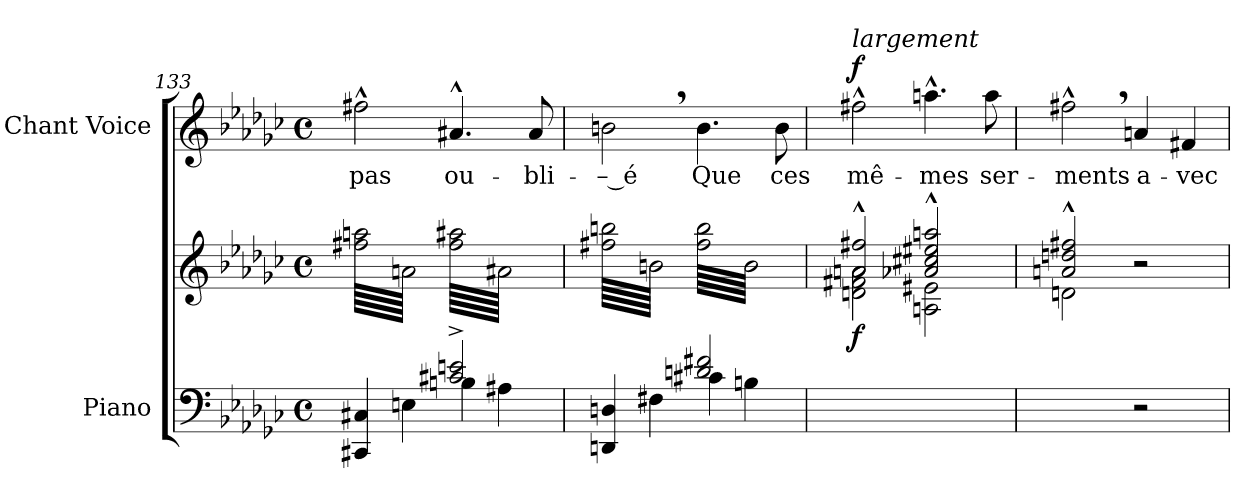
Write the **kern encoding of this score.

**kern	**kern	**dynam	**kern	**text	**dynam
*part2	*part2	*part2	*part1	*part1	*part1
*staff3	*staff2	*staff2/3	*staff1	*staff1	*staff1
*I"Piano	*	*	*I"Chant Voice	*	*
*I'Pno	*	*	*	*	*
*clefF4	*clefG2	*	*clefG2	*	*
*k[b-e-a-d-g-c-]	*k[b-e-a-d-g-c-]	*	*k[b-e-a-d-g-c-]	*	*
*M4/4	*M4/4	*	*M4/4	*	*
*met(c)	*met(c)	*	*met(c)	*	*
=133	=133	=133	=133	=133	=133
*^	*	*	*	*	*
!	!	!LO:TX:b:i:t=cresc.	!	!	!	!
*	*	*tremolo	*	*	*	*
4CC#X/ 4C#X/	2ryy	64ff#X\ 64aan\LLLL	.	2ff#X^^\	pas	.
.	.	64an\	.	.	.	.
.	.	64ff#X\ 64aan\	.	.	.	.
.	.	64an\	.	.	.	.
.	.	64ff#X\ 64aan\	.	.	.	.
.	.	64an\	.	.	.	.
.	.	64ff#X\ 64aan\	.	.	.	.
.	.	64an\	.	.	.	.
.	.	64ff#X\ 64aan\	.	.	.	.
.	.	64an\	.	.	.	.
.	.	64ff#X\ 64aan\	.	.	.	.
.	.	64an\	.	.	.	.
.	.	64ff#X\ 64aan\	.	.	.	.
.	.	64an\	.	.	.	.
.	.	64ff#X\ 64aan\	.	.	.	.
.	.	64an\	.	.	.	.
4En\	.	64ff#X\ 64aan\	.	.	.	.
.	.	64an\	.	.	.	.
.	.	64ff#X\ 64aan\	.	.	.	.
.	.	64an\	.	.	.	.
.	.	64ff#X\ 64aan\	.	.	.	.
.	.	64an\	.	.	.	.
.	.	64ff#X\ 64aan\	.	.	.	.
.	.	64an\	.	.	.	.
.	.	64ff#X\ 64aan\	.	.	.	.
.	.	64an\	.	.	.	.
.	.	64ff#X\ 64aan\	.	.	.	.
.	.	64an\	.	.	.	.
.	.	64ff#X\ 64aan\	.	.	.	.
.	.	64an\	.	.	.	.
.	.	64ff#X\ 64aan\	.	.	.	.
.	.	64an\JJJJ	.	.	.	.
2c#X/^ 2en/^	4Bn\	64ff#\ 64aa#X\LLLL	.	4.a#X^^/	ou-	.
.	.	64a#X\	.	.	.	.
.	.	64ff#\ 64aa#X\	.	.	.	.
.	.	64a#X\	.	.	.	.
.	.	64ff#\ 64aa#X\	.	.	.	.
.	.	64a#X\	.	.	.	.
.	.	64ff#\ 64aa#X\	.	.	.	.
.	.	64a#X\	.	.	.	.
.	.	64ff#\ 64aa#X\	.	.	.	.
.	.	64a#X\	.	.	.	.
.	.	64ff#\ 64aa#X\	.	.	.	.
.	.	64a#X\	.	.	.	.
.	.	64ff#\ 64aa#X\	.	.	.	.
.	.	64a#X\	.	.	.	.
.	.	64ff#\ 64aa#X\	.	.	.	.
.	.	64a#X\	.	.	.	.
.	4A#X\	64ff#\ 64aa#X\	.	.	.	.
.	.	64a#X\	.	.	.	.
.	.	64ff#\ 64aa#X\	.	.	.	.
.	.	64a#X\	.	.	.	.
.	.	64ff#\ 64aa#X\	.	.	.	.
.	.	64a#X\	.	.	.	.
.	.	64ff#\ 64aa#X\	.	.	.	.
.	.	64a#X\	.	.	.	.
.	.	64ff#\ 64aa#X\	.	8a#/	-bli-	.
.	.	64a#X\	.	.	.	.
.	.	64ff#\ 64aa#X\	.	.	.	.
.	.	64a#X\	.	.	.	.
.	.	64ff#\ 64aa#X\	.	.	.	.
.	.	64a#X\	.	.	.	.
.	.	64ff#\ 64aa#X\	.	.	.	.
.	.	64a#X\JJJJ	.	.	.	.
=134	=134	=134	=134	=134	=134	=134
4DDn/ 4Dn/	2ryy	64ff#X\ 64bbn\LLLL	.	2bn,\	-– é	.
.	.	64bn\	.	.	.	.
.	.	64ff#X\ 64bbn\	.	.	.	.
.	.	64bn\	.	.	.	.
.	.	64ff#X\ 64bbn\	.	.	.	.
.	.	64bn\	.	.	.	.
.	.	64ff#X\ 64bbn\	.	.	.	.
.	.	64bn\	.	.	.	.
.	.	64ff#X\ 64bbn\	.	.	.	.
.	.	64bn\	.	.	.	.
.	.	64ff#X\ 64bbn\	.	.	.	.
.	.	64bn\	.	.	.	.
.	.	64ff#X\ 64bbn\	.	.	.	.
.	.	64bn\	.	.	.	.
.	.	64ff#X\ 64bbn\	.	.	.	.
.	.	64bn\	.	.	.	.
4F#X\	.	64ff#X\ 64bbn\	.	.	.	.
.	.	64bn\	.	.	.	.
.	.	64ff#X\ 64bbn\	.	.	.	.
.	.	64bn\	.	.	.	.
.	.	64ff#X\ 64bbn\	.	.	.	.
.	.	64bn\	.	.	.	.
.	.	64ff#X\ 64bbn\	.	.	.	.
.	.	64bn\	.	.	.	.
.	.	64ff#X\ 64bbn\	.	.	.	.
.	.	64bn\	.	.	.	.
.	.	64ff#X\ 64bbn\	.	.	.	.
.	.	64bn\	.	.	.	.
.	.	64ff#X\ 64bbn\	.	.	.	.
.	.	64bn\	.	.	.	.
.	.	64ff#X\ 64bbn\	.	.	.	.
.	.	64bn\JJJJ	.	.	.	.
2dn/ 2f#X/	4c#X\	64ff#\ 64bb\LLLL	.	4.b\	Que	.
.	.	64b\	.	.	.	.
.	.	64ff#\ 64bb\	.	.	.	.
.	.	64b\	.	.	.	.
.	.	64ff#\ 64bb\	.	.	.	.
.	.	64b\	.	.	.	.
.	.	64ff#\ 64bb\	.	.	.	.
.	.	64b\	.	.	.	.
.	.	64ff#\ 64bb\	.	.	.	.
.	.	64b\	.	.	.	.
.	.	64ff#\ 64bb\	.	.	.	.
.	.	64b\	.	.	.	.
.	.	64ff#\ 64bb\	.	.	.	.
.	.	64b\	.	.	.	.
.	.	64ff#\ 64bb\	.	.	.	.
.	.	64b\	.	.	.	.
.	4Bn\	64ff#\ 64bb\	.	.	.	.
.	.	64b\	.	.	.	.
.	.	64ff#\ 64bb\	.	.	.	.
.	.	64b\	.	.	.	.
.	.	64ff#\ 64bb\	.	.	.	.
.	.	64b\	.	.	.	.
.	.	64ff#\ 64bb\	.	.	.	.
.	.	64b\	.	.	.	.
.	.	64ff#\ 64bb\	.	8b\	ces	.
.	.	64b\	.	.	.	.
.	.	64ff#\ 64bb\	.	.	.	.
.	.	64b\	.	.	.	.
.	.	64ff#\ 64bb\	.	.	.	.
.	.	64b\	.	.	.	.
.	.	64ff#\ 64bb\	.	.	.	.
.	.	64b\JJJJ	.	.	.	.
*	*	*Xtremolo	*	*	*	*
*v	*v	*	*	*	*	*
=135	=135	=135	=135	=135	=135
*	*^	*	*	*	*
!	!	!	!	!LO:TX:i:t=largement	!	!
!	!	!	!LO:DY:b	!	!	!LO:DY:a
1ryy	2a-/^^ 2ff#X/^^	2dn\ 2f#X\ 2an\	f	2ff#X^^\	mê-	f
.	.	.	.	.	.	.
.	.	.	.	.	.	.
.	.	.	.	.	.	.
.	.	.	.	.	.	.
.	.	.	.	.	.	.
.	.	.	.	.	.	.
.	.	.	.	.	.	.
.	.	.	.	.	.	.
.	.	.	.	.	.	.
.	.	.	.	.	.	.
.	.	.	.	.	.	.
.	.	.	.	.	.	.
.	.	.	.	.	.	.
.	.	.	.	.	.	.
.	.	.	.	.	.	.
.	2a-X/^^ 2cc#X/^^ 2ee#X/^^ 2aan/^^	2An\ 2e#X\	.	4.aan^^\	-mes	.
.	.	.	.	8aa\	ser-	.
=136	=136	=136	=136	=136	=136	=136
2ryy	2an/^^ 2ddn/^^ 2ff#X/^^	2dn\	.	2ff#X^^,\	-ments	.
2r	2r	2ryy	.	4an/	a-	.
.	.	.	.	4f#X/	-vec	.
*	*v	*v	*	*	*	*
=	=	=	=	=	=
*-	*-	*-	*-	*-	*-
